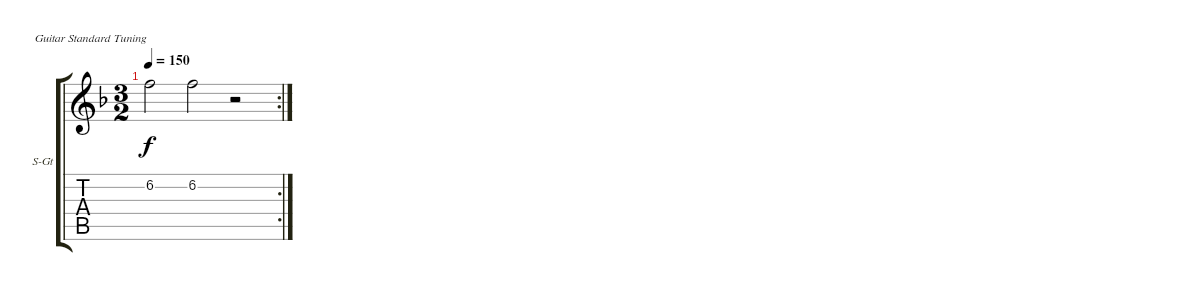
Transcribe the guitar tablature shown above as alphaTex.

\bracketExtendMode groupsimilarinstruments
\firstSystemTrackNameOrientation horizontal
\otherSystemsTrackNameOrientation horizontal
\track ("guit. II" "S-Gt") {instrument harpsichord}
\staff {score tabs}
\tuning (E4 B3 G3 D3 A2 E2)
\displaytranspose 12
\rc 2
\ts (3 2)
\tempo 150
\clef g2
\ks f
6.2.2{dy f} 6.2.2 r.2
